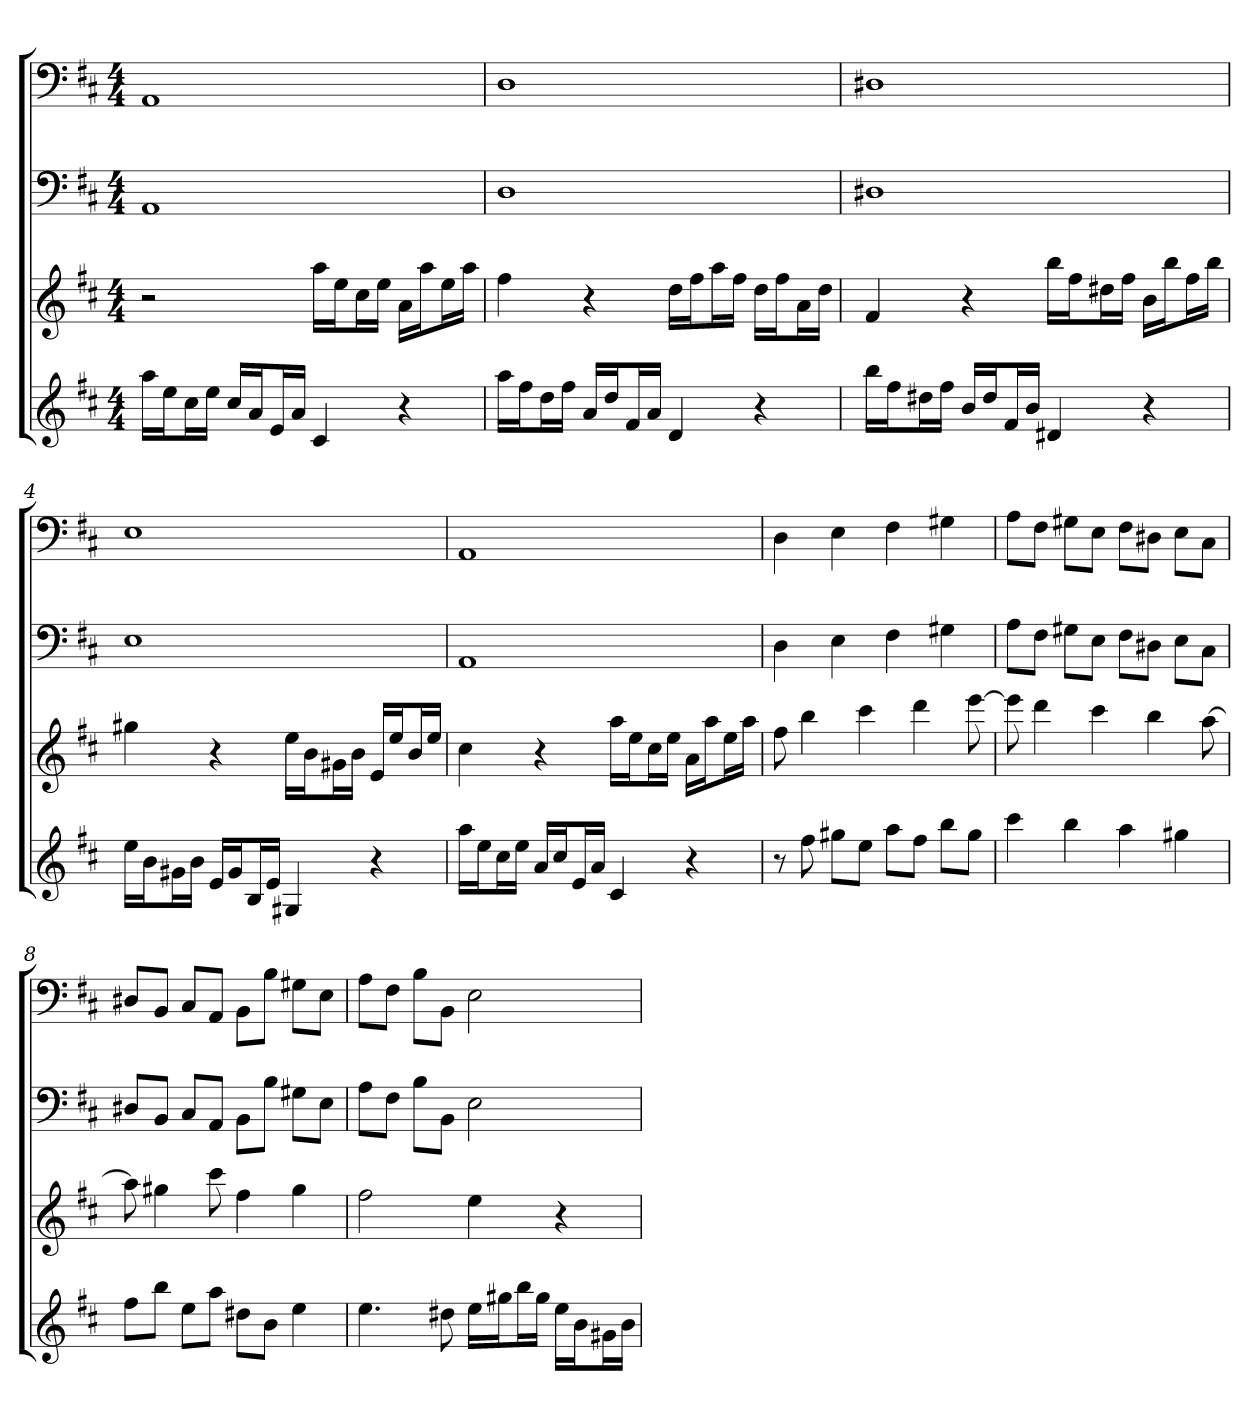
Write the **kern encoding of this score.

**kern	**kern	**kern	**kern
*part4	*part3	*part2	*part1
*staff4	*staff3	*staff2	*staff1
*k[f#c#]	*k[f#c#]	*k[f#c#]	*k[f#c#]
*D:	*D:	*D:	*D:
*M4/4	*M4/4	*M4/4	*M4/4
=1	=1	=1	=1
16aaLL	2r	1AA	1AA
16eeJ	.	.	.
16cc#L	.	.	.
16eeJJ	.	.	.
16cc#LL	.	.	.
16aJ	.	.	.
16eL	.	.	.
16aJJ	.	.	.
4c#	16aaLL	.	.
.	16eeJ	.	.
.	16cc#L	.	.
.	16eeJJ	.	.
4r	16aLL	.	.
.	16aaJ	.	.
.	16eeL	.	.
.	16aaJJ	.	.
=2	=2	=2	=2
16aaLL	4ff#	1D	1D
16ff#J	.	.	.
16ddL	.	.	.
16ff#JJ	.	.	.
16aLL	4r	.	.
16ddJ	.	.	.
16f#L	.	.	.
16aJJ	.	.	.
4d	16ddLL	.	.
.	16ff#J	.	.
.	16aaL	.	.
.	16ff#JJ	.	.
4r	16ddLL	.	.
.	16ff#J	.	.
.	16aL	.	.
.	16ddJJ	.	.
=3	=3	=3	=3
16bbLL	4f#	1D#X	1D#X
16ff#J	.	.	.
16dd#XL	.	.	.
16ff#JJ	.	.	.
16bLL	4r	.	.
16dd#J	.	.	.
16f#L	.	.	.
16bJJ	.	.	.
4d#X	16bbLL	.	.
.	16ff#J	.	.
.	16dd#XL	.	.
.	16ff#JJ	.	.
4r	16bLL	.	.
.	16bbJ	.	.
.	16ff#L	.	.
.	16bbJJ	.	.
=4	=4	=4	=4
16eeLL	4gg#X	1E	1E
16bJ	.	.	.
16g#XL	.	.	.
16bJJ	.	.	.
16eLL	4r	.	.
16g#J	.	.	.
16BL	.	.	.
16eJJ	.	.	.
4G#X	16eeLL	.	.
.	16bJ	.	.
.	16g#XL	.	.
.	16bJJ	.	.
4r	16eLL	.	.
.	16eeJ	.	.
.	16bL	.	.
.	16eeJJ	.	.
=5	=5	=5	=5
16aaLL	4cc#	1AA	1AA
16eeJ	.	.	.
16cc#L	.	.	.
16eeJJ	.	.	.
16aLL	4r	.	.
16cc#J	.	.	.
16eL	.	.	.
16aJJ	.	.	.
4c#	16aaLL	.	.
.	16eeJ	.	.
.	16cc#L	.	.
.	16eeJJ	.	.
4r	16aLL	.	.
.	16aaJ	.	.
.	16eeL	.	.
.	16aaJJ	.	.
=6	=6	=6	=6
8r	8ff#	4D	4D
8ff#	4bb	.	.
8gg#XL	.	4E	4E
8eeJ	4ccc#	.	.
8aaL	.	4F#	4F#
8ff#J	4ddd	.	.
8bbL	.	4G#X	4G#X
8gg#J	[8eee	.	.
=7	=7	=7	=7
4ccc#	8eee]	8AL	8AL
.	4ddd	8F#J	8F#J
4bb	.	8G#XL	8G#XL
.	4ccc#	8EJ	8EJ
4aa	.	8F#L	8F#L
.	4bb	8D#XJ	8D#XJ
4gg#X	.	8EL	8EL
.	[8aa	8C#J	8C#J
=8	=8	=8	=8
8ff#L	8aa]	8D#XL	8D#XL
8bbJ	4gg#X	8BBJ	8BBJ
8eeL	.	8C#L	8C#L
8aaJ	8ccc#	8AAJ	8AAJ
8dd#XL	4ff#	8BBL	8BBL
8bJ	.	8BJ	8BJ
4ee	4gg#	8G#XL	8G#XL
.	.	8EJ	8EJ
=9	=9	=9	=9
4.ee	2ff#	8AL	8AL
.	.	8F#J	8F#J
.	.	8BL	8BL
8dd#X	.	8BBJ	8BBJ
16eeLL	4ee	2E	2E
16gg#XJ	.	.	.
16bbL	.	.	.
16gg#JJ	.	.	.
16eeLL	4r	.	.
16bJ	.	.	.
16g#XL	.	.	.
16bJJ	.	.	.
=	=	=	=
*-	*-	*-	*-
